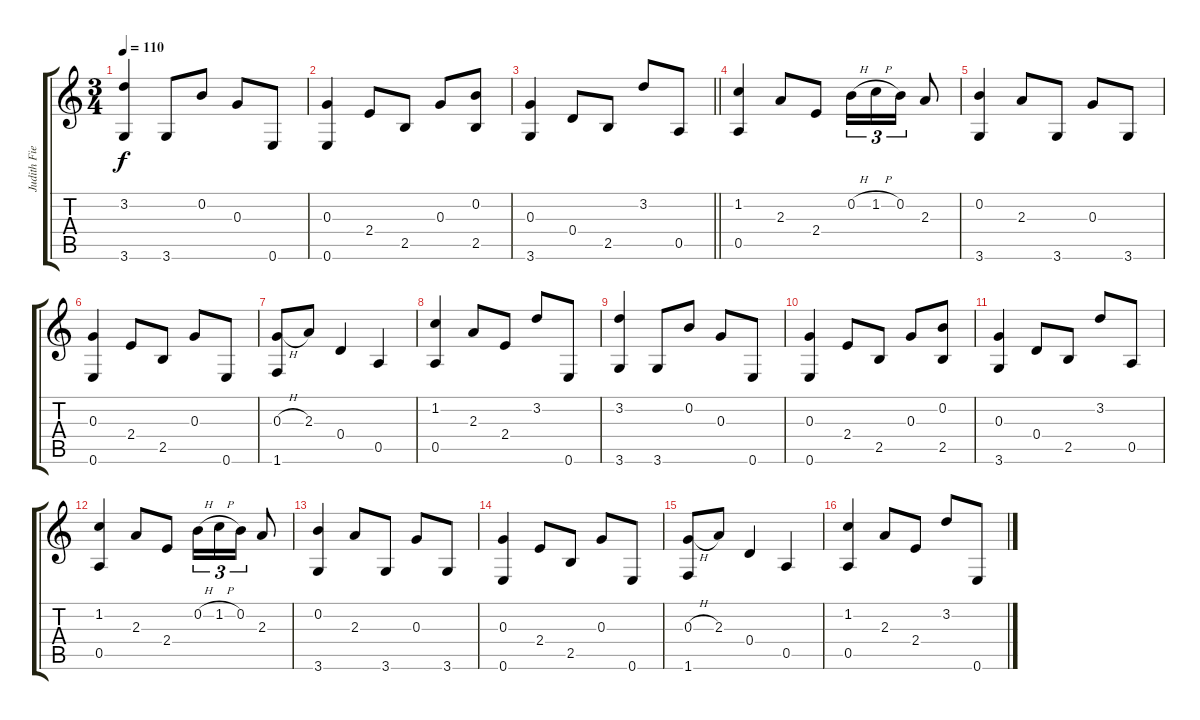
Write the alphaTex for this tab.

\track ("Judith Fieldhat" "Judith Fie") {instrument distortionguitar}
\staff {score tabs}
\tuning (E4 B3 G3 D3 A2 E2) {hide}
\ts (3 4)
\tempo 110
\clef g2
\ks c
(3.2 3.6).4{dy f} 3.6.8 0.2.8 0.3.8 0.6.8 |
(0.3 0.6).4 2.4.8 2.5.8 0.3.8 (0.2 2.5).8 |
\barLineRight lightlight
(0.3 3.6).4 0.4.8 2.5.8 3.2.8 0.5.8 |
(1.2 0.5).4 2.3.8 2.4.8 0.2{h}.16{tu (3 2)} 1.2{h}.16{tu (3 2)} 0.2.16{tu (3 2)} 2.3.8 |
(0.2 3.6).4 2.3.8 3.6.8 0.3.8 3.6.8 |
(0.3 0.6).4 2.4.8 2.5.8 0.3.8 0.6.8 |
(0.3{h} 1.6).8 2.3.8 0.4.4 0.5.4 |
(1.2 0.5).4 2.3.8 2.4.8 3.2.8 0.6.8 |
(3.2 3.6).4 3.6.8 0.2.8 0.3.8 0.6.8 |
(0.3 0.6).4 2.4.8 2.5.8 0.3.8 (0.2 2.5).8 |
(0.3 3.6).4 0.4.8 2.5.8 3.2.8 0.5.8 |
(1.2 0.5).4 2.3.8 2.4.8 0.2{h}.16{tu (3 2)} 1.2{h}.16{tu (3 2)} 0.2.16{tu (3 2)} 2.3.8 |
(0.2 3.6).4 2.3.8 3.6.8 0.3.8 3.6.8 |
(0.3 0.6).4 2.4.8 2.5.8 0.3.8 0.6.8 |
(0.3{h} 1.6).8 2.3.8 0.4.4 0.5.4 |
(1.2 0.5).4 2.3.8 2.4.8 3.2.8 0.6.8
